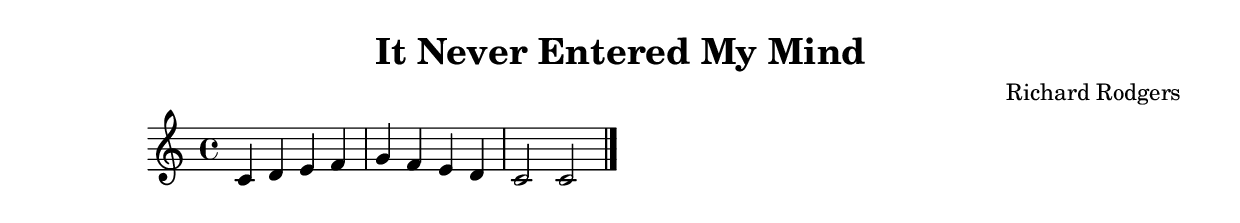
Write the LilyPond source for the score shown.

\version "2.24.4"

\header {
  title = "It Never Entered My Mind"
  composer = "Richard Rodgers"
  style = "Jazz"
}

\score {
  \new Staff {
    \clef treble
    \time 4/4
    \key c \major
    
    % Simple chord progression placeholder
    c'4 d' e' f' |
    g' f' e' d' |
    c'2 c'2 |
    \bar "|."
  }
  \layout {}
  \midi {
    \tempo 4 = 120
  }
}